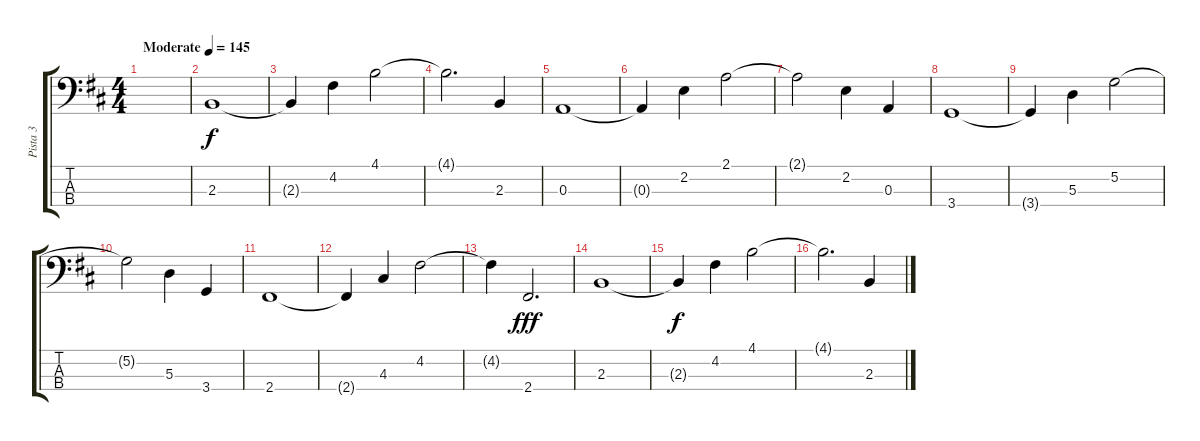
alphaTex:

\track ("Pista 3" "Pista 3") {instrument electricbassfinger}
\staff {score tabs}
\tuning (G2 D2 A1 E1) {hide}
\ts (4 4)
\tempo (145 "Moderate")
\clef f4
\ks d
|
2.3.1 |
2.3{t}.4{dy f} 4.2.4 4.1.2 |
4.1{t}.2{d} 2.3.4 |
0.3.1 |
0.3{t}.4 2.2.4 2.1.2 |
2.1{t}.2 2.2.4 0.3.4 |
3.4.1 |
3.4{t}.4 5.3.4 5.2.2 |
5.2{t}.2 5.3.4 3.4.4 |
2.4.1 |
2.4{t}.4 4.3.4 4.2.2 |
4.2{t}.4 2.4.2{d dy fff} |
2.3.1 |
2.3{t}.4{dy f} 4.2.4 4.1.2 |
4.1{t}.2{d} 2.3.4
